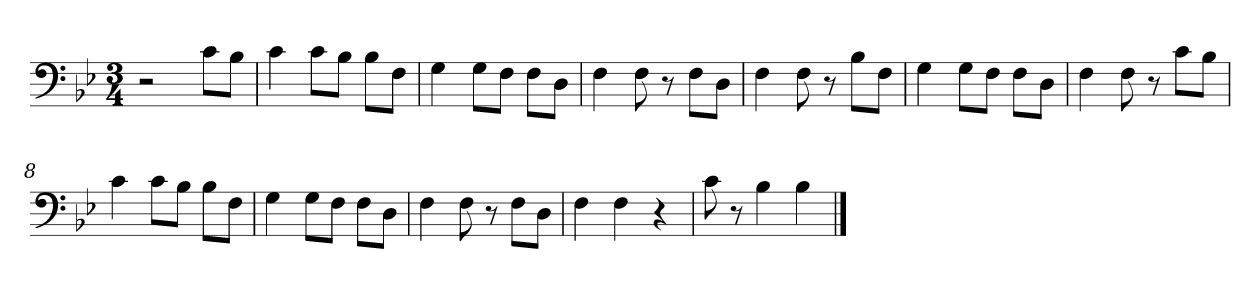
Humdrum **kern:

**kern
*part1
*staff1
*clefF4
*k[b-e-]
*M3/4
=1
2r
8c\L
8B-\J
=2
4c\
8c\L
8B-\J
8B-\L
8F\J
=3
4G\
8G\L
8F\J
8F\L
8D\J
=4
4F\
8F\
8r
8F\L
8D\J
=5
4F\
8F\
8r
8B-\L
8F\J
=6
4G\
8G\L
8F\J
8F\L
8D\J
=7
4F\
8F\
8r
8c\L
8B-\J
=8
4c\
8c\L
8B-\J
8B-\L
8F\J
=9
4G\
8G\L
8F\J
8F\L
8D\J
=10
4F\
8F\
8r
8F\L
8D\J
=11
4F\
4F\
4r
=12
8c\
8r
4B-\
4B-\
==
*-
